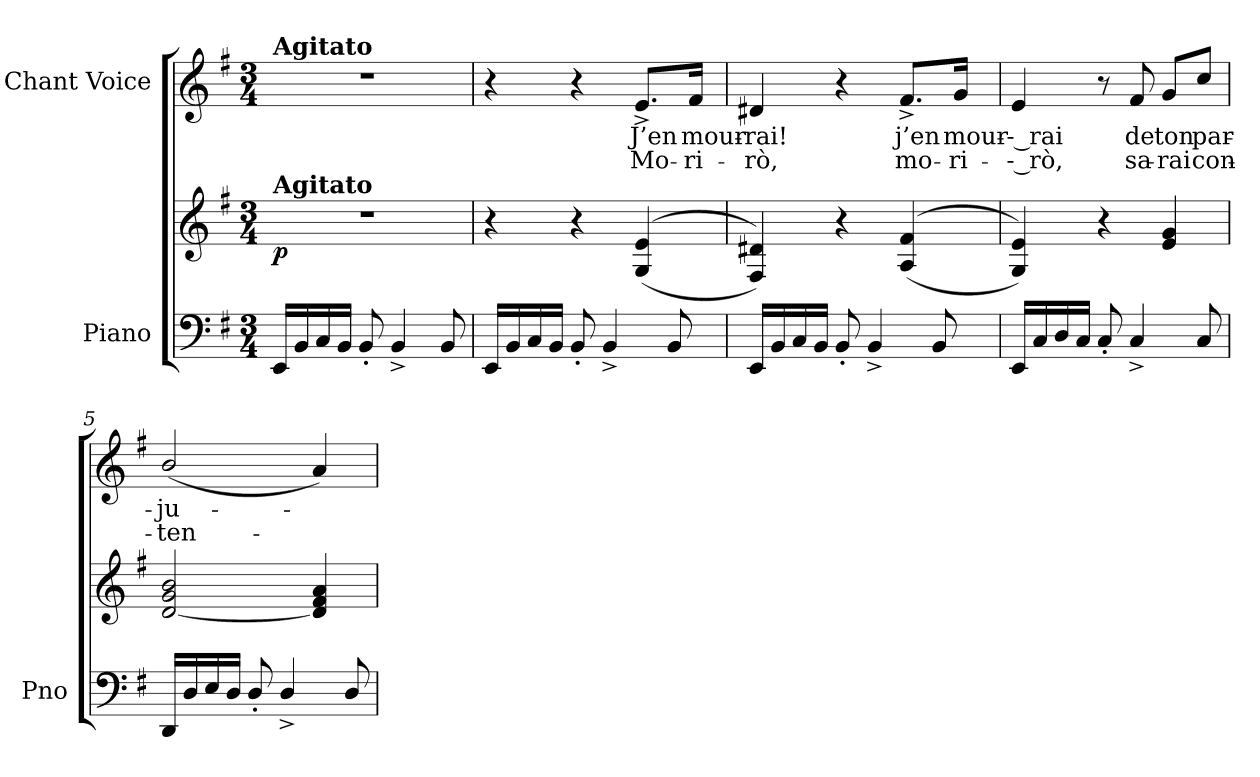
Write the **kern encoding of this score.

**kern	**kern	**dynam	**kern	**text	**text
*part2	*part2	*part2	*part1	*part1	*part1
*staff3	*staff2	*staff2/3	*staff1	*staff1	*staff1
*I"Piano	*	*	*I"Chant Voice	*	*
*I'Pno	*	*	*	*	*
*clefF4	*clefG2	*	*clefG2	*	*
*k[f#]	*k[f#]	*	*k[f#]	*	*
*M3/4	*M3/4	*	*M3/4	*	*
=1	=1	=1	=1	=1	=1
!	!	!	!LO:TX:a:B:t=Agitato	!	!
!	!LO:TX:a:B:t=Agitato	!	!	!	!
!	!	!LO:DY:b	!	!	!
16EE/LL	2.r	p	2.r	.	.
16BB/	.	.	.	.	.
16C/	.	.	.	.	.
16BB/JJ	.	.	.	.	.
8BB'/	.	.	.	.	.
4BB^/	.	.	.	.	.
8BB/	.	.	.	.	.
=2	=2	=2	=2	=2	=2
16EE/LL	4r	.	4r	.	.
16BB/	.	.	.	.	.
16C/	.	.	.	.	.
16BB/JJ	.	.	.	.	.
8BB'/	4r	.	4r	.	.
4BB^/	.	.	.	.	.
!	!	!	!	!LO:LY:b	!LO:LY:b
.	(<(>4G/ 4e/	.	8.e^/L	J’en	Mo-
8BB/	.	.	.	.	.
!	!	!	!	!LO:LY:b	!LO:LY:b
.	.	.	16f#/Jk	mour-	-ri-
=3	=3	=3	=3	=3	=3
!	!	!	!	!LO:LY:b	!LO:LY:b
16EE/LL	4F#/ 4d#X/))	.	4d#X/	-rai!	-rò,
16BB/	.	.	.	.	.
16C/	.	.	.	.	.
16BB/JJ	.	.	.	.	.
8BB'/	4r	.	4r	.	.
4BB^/	.	.	.	.	.
!	!	!	!	!LO:LY:b	!LO:LY:b
.	(<(>4A/ 4f#/	.	8.f#^/L	j’en	mo-
8BB/	.	.	.	.	.
!	!	!	!	!LO:LY:b	!LO:LY:b
.	.	.	16g/Jk	mour-	-ri-
!!LO:LB:g=z
=4	=4	=4	=4	=4	=4
!	!	!	!	!LO:LY:b	!LO:LY:b
16EE/LL	4G/ 4e/))	.	4e/	-- rai	-- rò,
16C/	.	.	.	.	.
16D/	.	.	.	.	.
16C/JJ	.	.	.	.	.
8C'/	4r	.	8r	.	.
!	!	!	!	!LO:LY:b	!LO:LY:b
4C^/	.	.	8f#/	de	sa-
!	!	!	!	!LO:LY:b	!LO:LY:b
.	4e/ 4g/	.	8g/L	ton	-rai
!	!	!	!	!LO:LY:b	!LO:LY:b
8C/	.	.	8cc/J	par-	con-
=5	=5	=5	=5	=5	=5
!	!	!	!	!LO:LY:b	!LO:LY:b
16DD/LL	[2d/ 2g/ 2b/	.	(<2b/	-ju-	-ten-
16D/	.	.	.	.	.
16E/	.	.	.	.	.
16D/JJ	.	.	.	.	.
8D'/	.	.	.	.	.
4D^/	.	.	.	.	.
.	4d/] 4f#/ 4a/	.	4a/)	.	.
8D/	.	.	.	.	.
=	=	=	=	=	=
*-	*-	*-	*-	*-	*-
